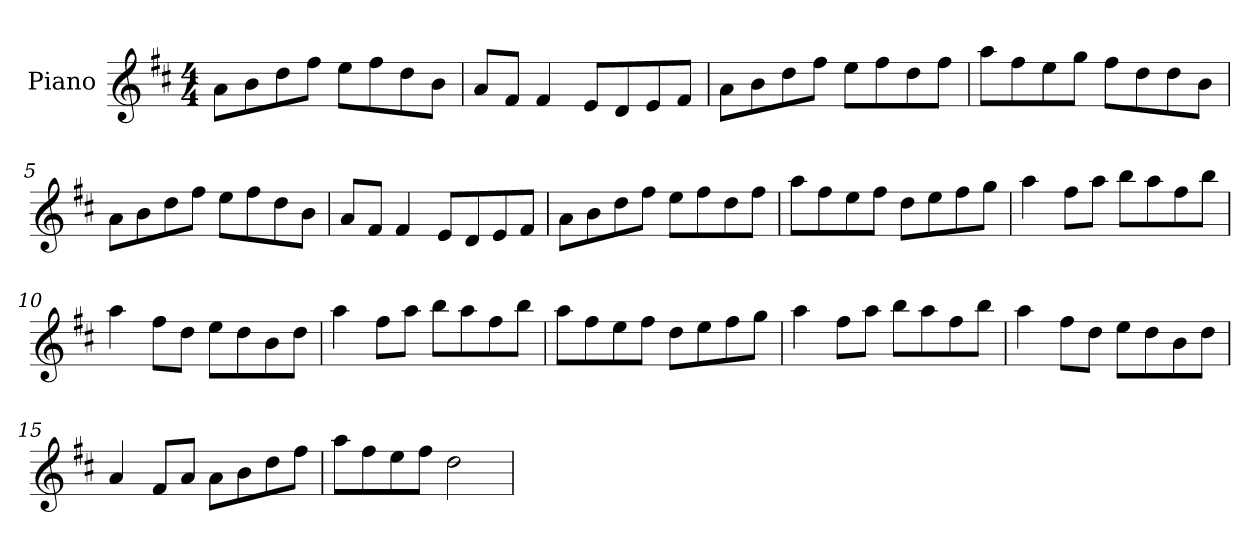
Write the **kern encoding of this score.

**kern
*part1
*staff1
*I"Piano
*I'Pno
*clefG2
*k[f#c#]
*D:
*M4/4
=1
8a\L
8b\
8dd\
8ff#\J
8ee\L
8ff#\
8dd\
8b\J
=2
8a/L
8f#/J
4f#/
8e/L
8d/
8e/
8f#/J
=3
8a\L
8b\
8dd\
8ff#\J
8ee\L
8ff#\
8dd\
8ff#\J
=4
8aa\L
8ff#\
8ee\
8gg\J
8ff#\L
8dd\
8dd\
8b\J
=5
8a\L
8b\
8dd\
8ff#\J
8ee\L
8ff#\
8dd\
8b\J
=6
8a/L
8f#/J
4f#/
8e/L
8d/
8e/
8f#/J
=7
8a\L
8b\
8dd\
8ff#\J
8ee\L
8ff#\
8dd\
8ff#\J
=8
8aa\L
8ff#\
8ee\
8ff#\J
8dd\L
8ee\
8ff#\
8gg\J
=9
4aa\
8ff#\L
8aa\J
8bb\L
8aa\
8ff#\
8bb\J
=10
4aa\
8ff#\L
8dd\J
8ee\L
8dd\
8b\
8dd\J
=11
4aa\
8ff#\L
8aa\J
8bb\L
8aa\
8ff#\
8bb\J
=12
8aa\L
8ff#\
8ee\
8ff#\J
8dd\L
8ee\
8ff#\
8gg\J
=13
4aa\
8ff#\L
8aa\J
8bb\L
8aa\
8ff#\
8bb\J
=14
4aa\
8ff#\L
8dd\J
8ee\L
8dd\
8b\
8dd\J
=15
4a/
8f#/L
8a/J
8a\L
8b\
8dd\
8ff#\J
=16
8aa\L
8ff#\
8ee\
8ff#\J
2dd\
=
*-
